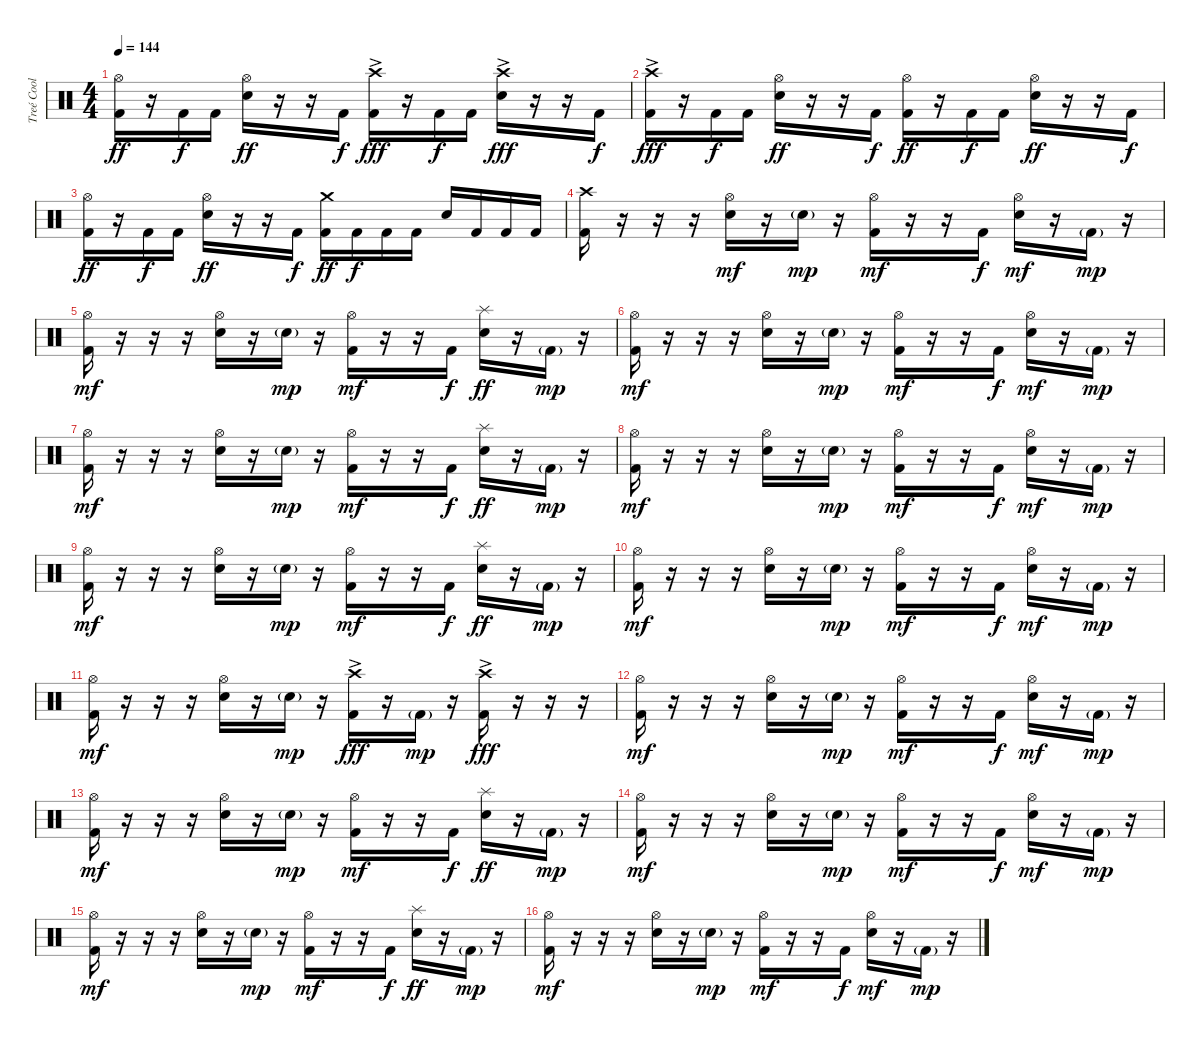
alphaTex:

\track ("Treé Cool" "Treé Cool") {instrument percussion}
\staff {score}
\articulation defaults
\ts (4 4)
\tempo 144
\clef neutral
\ks c
("Hi-Hat (open)" "Kick (hit) 2").16{dy ff} r.16 "Kick (hit) 2".16{dy f} "Kick (hit) 2".16 ("Hi-Hat (open)" "Electric Snare (hit)").16{dy ff} r.16 r.16 "Kick (hit) 2".16{dy f} ("Crash high (hit)"{ac} "Kick (hit) 2").16{dy fff} r.16 "Kick (hit) 2".16{dy f} "Kick (hit) 2".16 ("Crash high (hit)"{ac} "Electric Snare (hit)").16{dy fff} r.16 r.16 "Kick (hit) 2".16{dy f} |
("Crash high (hit)"{ac} "Kick (hit) 2").16{dy fff} r.16 "Kick (hit) 2".16{dy f} "Kick (hit) 2".16 ("Hi-Hat (open)" "Electric Snare (hit)").16{dy ff} r.16 r.16 "Kick (hit) 2".16{dy f} ("Hi-Hat (open)" "Kick (hit) 2").16{dy ff} r.16 "Kick (hit) 2".16{dy f} "Kick (hit) 2".16 ("Hi-Hat (open)" "Electric Snare (hit)").16{dy ff} r.16 r.16 "Kick (hit) 2".16{dy f} |
("Hi-Hat (open)" "Kick (hit) 2").16{dy ff} r.16 "Kick (hit) 2".16{dy f} "Kick (hit) 2".16 ("Hi-Hat (open)" "Electric Snare (hit)").16{dy ff} r.16 r.16 "Kick (hit) 2".16{dy f} ("Crash medium (hit)" "Kick (hit) 2").16{dy ff} "Kick (hit) 2".16{dy f} "Kick (hit) 2".16 "Kick (hit) 2".16 "Electric Snare (hit)".16 "Kick (hit) 2".16 "Kick (hit) 2".16 "Kick (hit) 2".16 |
("Crash high (hit)" "Kick (hit) 2").16 r.16 r.16 r.16 ("Hi-Hat (open)" "Electric Snare (hit)").16{dy mf} r.16 "Electric Snare (hit)"{g}.16{dy mp} r.16 ("Hi-Hat (open)" "Kick (hit) 2").16{dy mf} r.16 r.16 "Kick (hit) 2".16{dy f} ("Hi-Hat (open)" "Electric Snare (hit)").16{dy mf} r.16 "Kick (hit) 2"{g}.16{dy mp} r.16 |
("Hi-Hat (open)" "Kick (hit) 2").16{dy mf} r.16 r.16 r.16 ("Hi-Hat (open)" "Electric Snare (hit)").16 r.16 "Electric Snare (hit)"{g}.16{dy mp} r.16 ("Hi-Hat (open)" "Kick (hit) 2").16{dy mf} r.16 r.16 "Kick (hit) 2".16{dy f} ("Splash (hit)" "Electric Snare (hit)").16{dy ff} r.16 "Kick (hit) 2"{g}.16{dy mp} r.16 |
("Hi-Hat (open)" "Kick (hit) 2").16{dy mf} r.16 r.16 r.16 ("Hi-Hat (open)" "Electric Snare (hit)").16 r.16 "Electric Snare (hit)"{g}.16{dy mp} r.16 ("Hi-Hat (open)" "Kick (hit) 2").16{dy mf} r.16 r.16 "Kick (hit) 2".16{dy f} ("Hi-Hat (open)" "Electric Snare (hit)").16{dy mf} r.16 "Kick (hit) 2"{g}.16{dy mp} r.16 |
("Hi-Hat (open)" "Kick (hit) 2").16{dy mf} r.16 r.16 r.16 ("Hi-Hat (open)" "Electric Snare (hit)").16 r.16 "Electric Snare (hit)"{g}.16{dy mp} r.16 ("Hi-Hat (open)" "Kick (hit) 2").16{dy mf} r.16 r.16 "Kick (hit) 2".16{dy f} ("Splash (hit)" "Electric Snare (hit)").16{dy ff} r.16 "Kick (hit) 2"{g}.16{dy mp} r.16 |
("Hi-Hat (open)" "Kick (hit) 2").16{dy mf} r.16 r.16 r.16 ("Hi-Hat (open)" "Electric Snare (hit)").16 r.16 "Electric Snare (hit)"{g}.16{dy mp} r.16 ("Hi-Hat (open)" "Kick (hit) 2").16{dy mf} r.16 r.16 "Kick (hit) 2".16{dy f} ("Hi-Hat (open)" "Electric Snare (hit)").16{dy mf} r.16 "Kick (hit) 2"{g}.16{dy mp} r.16 |
("Hi-Hat (open)" "Kick (hit) 2").16{dy mf} r.16 r.16 r.16 ("Hi-Hat (open)" "Electric Snare (hit)").16 r.16 "Electric Snare (hit)"{g}.16{dy mp} r.16 ("Hi-Hat (open)" "Kick (hit) 2").16{dy mf} r.16 r.16 "Kick (hit) 2".16{dy f} ("Splash (hit)" "Electric Snare (hit)").16{dy ff} r.16 "Kick (hit) 2"{g}.16{dy mp} r.16 |
("Hi-Hat (open)" "Kick (hit) 2").16{dy mf} r.16 r.16 r.16 ("Hi-Hat (open)" "Electric Snare (hit)").16 r.16 "Electric Snare (hit)"{g}.16{dy mp} r.16 ("Hi-Hat (open)" "Kick (hit) 2").16{dy mf} r.16 r.16 "Kick (hit) 2".16{dy f} ("Hi-Hat (open)" "Electric Snare (hit)").16{dy mf} r.16 "Kick (hit) 2"{g}.16{dy mp} r.16 |
("Hi-Hat (open)" "Kick (hit) 2").16{dy mf} r.16 r.16 r.16 ("Hi-Hat (open)" "Electric Snare (hit)").16 r.16 "Electric Snare (hit)"{g}.16{dy mp} r.16 ("Crash high (hit)"{ac} "Kick (hit) 2"{ac}).16{dy fff} r.16 "Kick (hit) 2"{g}.16{dy mp} r.16 ("Crash high (hit)"{ac} "Kick (hit) 2"{ac}).16{dy fff} r.16 r.16 r.16 |
("Hi-Hat (open)" "Kick (hit) 2").16{dy mf} r.16 r.16 r.16 ("Hi-Hat (open)" "Electric Snare (hit)").16 r.16 "Electric Snare (hit)"{g}.16{dy mp} r.16 ("Hi-Hat (open)" "Kick (hit) 2").16{dy mf} r.16 r.16 "Kick (hit) 2".16{dy f} ("Hi-Hat (open)" "Electric Snare (hit)").16{dy mf} r.16 "Kick (hit) 2"{g}.16{dy mp} r.16 |
("Hi-Hat (open)" "Kick (hit) 2").16{dy mf} r.16 r.16 r.16 ("Hi-Hat (open)" "Electric Snare (hit)").16 r.16 "Electric Snare (hit)"{g}.16{dy mp} r.16 ("Hi-Hat (open)" "Kick (hit) 2").16{dy mf} r.16 r.16 "Kick (hit) 2".16{dy f} ("Splash (hit)" "Electric Snare (hit)").16{dy ff} r.16 "Kick (hit) 2"{g}.16{dy mp} r.16 |
("Hi-Hat (open)" "Kick (hit) 2").16{dy mf} r.16 r.16 r.16 ("Hi-Hat (open)" "Electric Snare (hit)").16 r.16 "Electric Snare (hit)"{g}.16{dy mp} r.16 ("Hi-Hat (open)" "Kick (hit) 2").16{dy mf} r.16 r.16 "Kick (hit) 2".16{dy f} ("Hi-Hat (open)" "Electric Snare (hit)").16{dy mf} r.16 "Kick (hit) 2"{g}.16{dy mp} r.16 |
("Hi-Hat (open)" "Kick (hit) 2").16{dy mf} r.16 r.16 r.16 ("Hi-Hat (open)" "Electric Snare (hit)").16 r.16 "Electric Snare (hit)"{g}.16{dy mp} r.16 ("Hi-Hat (open)" "Kick (hit) 2").16{dy mf} r.16 r.16 "Kick (hit) 2".16{dy f} ("Splash (hit)" "Electric Snare (hit)").16{dy ff} r.16 "Kick (hit) 2"{g}.16{dy mp} r.16 |
("Hi-Hat (open)" "Kick (hit) 2").16{dy mf} r.16 r.16 r.16 ("Hi-Hat (open)" "Electric Snare (hit)").16 r.16 "Electric Snare (hit)"{g}.16{dy mp} r.16 ("Hi-Hat (open)" "Kick (hit) 2").16{dy mf} r.16 r.16 "Kick (hit) 2".16{dy f} ("Hi-Hat (open)" "Electric Snare (hit)").16{dy mf} r.16 "Kick (hit) 2"{g}.16{dy mp} r.16
